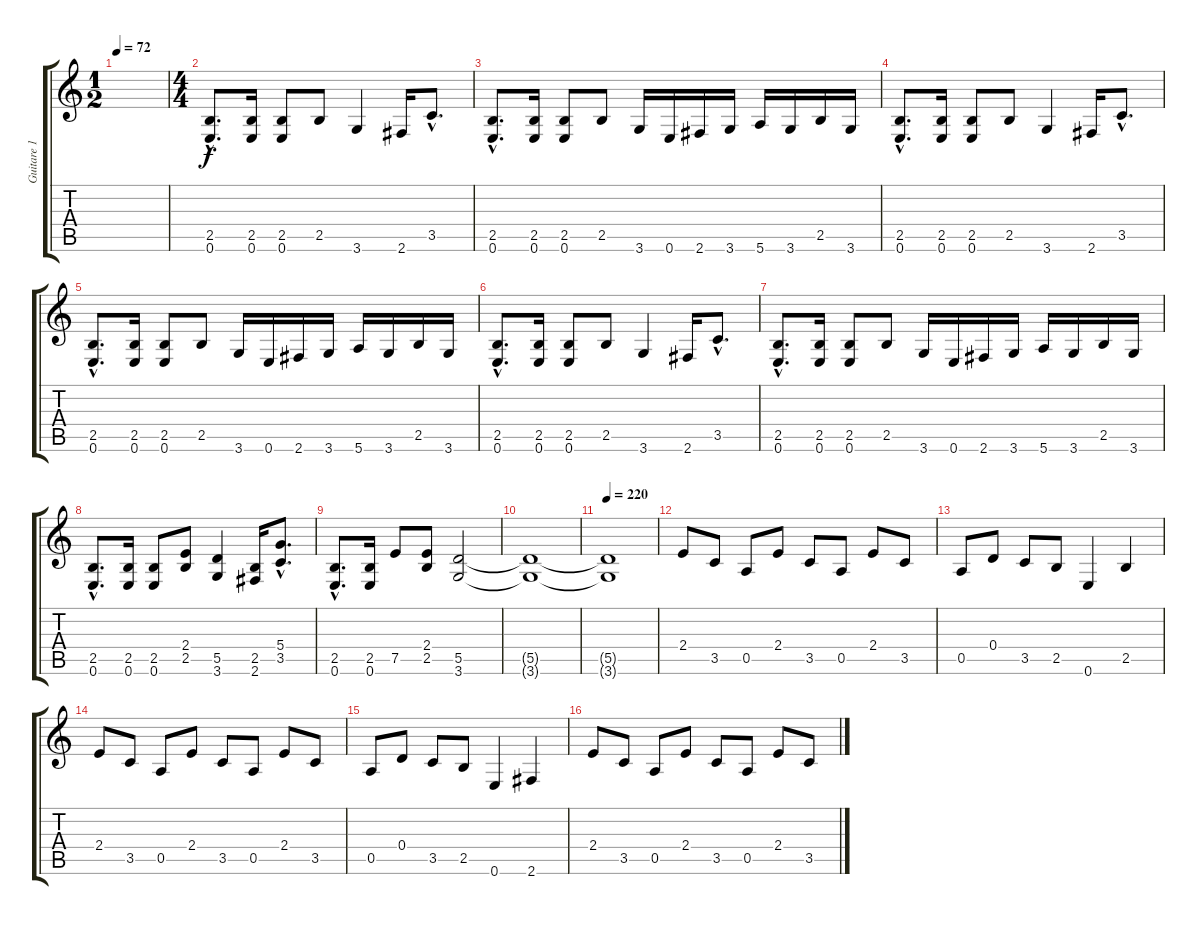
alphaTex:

\track ("Guitare 1" "Guitare 1") {instrument distortionguitar}
\staff {score tabs}
\tuning (E4 B3 G3 D3 A2 E2) {hide}
\ts (1 2)
\tempo 72
\clef g2
\ks c
|
\ts (4 4)
(2.5{hac} 0.6{hac}).8{d} (2.5 0.6).16 (2.5 0.6).8 2.5.8 3.6.4 2.6.16 3.5{hac}.8{d} |
(2.5{hac} 0.6{hac}).8{d} (2.5 0.6).16 (2.5 0.6).8 2.5.8 3.6.16 0.6.16 2.6.16 3.6.16 5.6.16 3.6.16 2.5.16 3.6.16 |
(2.5{hac} 0.6{hac}).8{d} (2.5 0.6).16 (2.5 0.6).8 2.5.8 3.6.4 2.6.16 3.5{hac}.8{d} |
(2.5{hac} 0.6{hac}).8{d} (2.5 0.6).16 (2.5 0.6).8 2.5.8 3.6.16 0.6.16 2.6.16 3.6.16 5.6.16 3.6.16 2.5.16 3.6.16 |
(2.5{hac} 0.6{hac}).8{d} (2.5 0.6).16 (2.5 0.6).8 2.5.8 3.6.4 2.6.16 3.5{hac}.8{d} |
(2.5{hac} 0.6{hac}).8{d} (2.5 0.6).16 (2.5 0.6).8 2.5.8 3.6.16 0.6.16 2.6.16 3.6.16 5.6.16 3.6.16 2.5.16 3.6.16 |
(2.5{hac} 0.6{hac}).8{d} (2.5 0.6).16 (2.5 0.6).8 (2.4 2.5).8 (5.5 3.6).4 (2.5 2.6).16 (5.4{hac} 3.5{hac}).8{d} |
(2.5{hac} 0.6{hac}).8{d} (2.5 0.6).16 7.5.8 (2.4 2.5).8 (5.5 3.6).2 |
(5.5{t} 3.6{t}).1 |
\tempo 230
\tempo 220
(5.5{t} 3.6{t}).1 |
2.4.8 3.5.8 0.5.8 2.4.8 3.5.8 0.5.8 2.4.8 3.5.8 |
0.5.8 0.4.8 3.5.8 2.5.8 0.6.4 2.5.4 |
2.4.8 3.5.8 0.5.8 2.4.8 3.5.8 0.5.8 2.4.8 3.5.8 |
0.5.8 0.4.8 3.5.8 2.5.8 0.6.4 2.6.4 |
2.4.8 3.5.8 0.5.8 2.4.8 3.5.8 0.5.8 2.4.8 3.5.8
